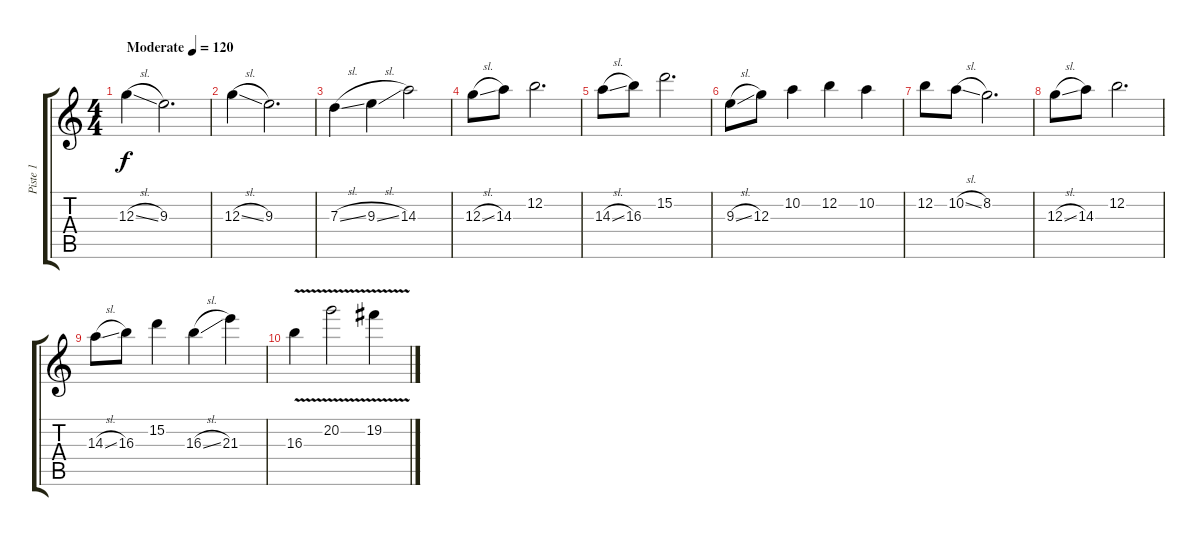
\track ("Piste 1" "Piste 1") {instrument distortionguitar}
\staff {score tabs}
\tuning (E4 B3 G3 D3 A2 E2) {hide}
\ts (4 4)
\tempo (120 "Moderate")
\clef g2
\ks c
12.3{sl}.4{dy f instrument distortionguitar} 9.3.2{d} |
12.3{sl}.4 9.3.2{d} |
7.3{sl}.4 9.3{sl}.4 14.3.2 |
12.3{sl}.8 14.3.8 12.2.2{d} |
14.3{sl}.8 16.3.8 15.2.2{d} |
9.3{sl}.8 12.3.8 10.2.4 12.2.4 10.2.4 |
12.2.8 10.2{sl}.8 8.2.2{d} |
12.3{sl}.8 14.3.8 12.2.2{d} |
14.3{sl}.8 16.3.8 15.2.4 16.3{sl}.4 21.3.4 |
16.3{v}.4 20.2{v}.2 19.2{v}.4
